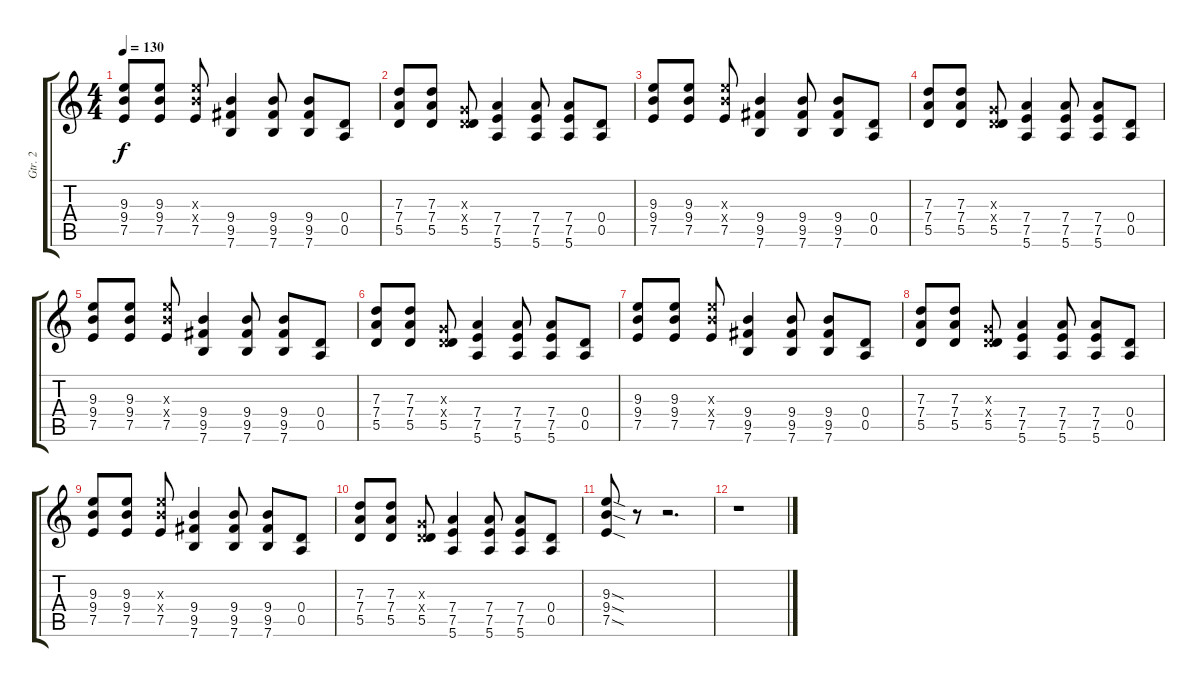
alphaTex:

\track ("Gtr. 2" "Gtr. 2") {instrument distortionguitar}
\staff {score tabs}
\tuning (E4 B3 G3 D3 A2 E2) {hide}
\ts (4 4)
\tempo 130
\clef g2
\ks c
(9.3 9.4 7.5).8{dy f} (9.3 9.4 7.5).8 (9.3{x} 9.4{x} 7.5).8 (9.4 9.5 7.6).4 (9.4 9.5 7.6).8 (9.4 9.5 7.6).8 (0.4 0.5).8 |
(7.3 7.4 5.5).8 (7.3 7.4 5.5).8 (0.3{x} 0.4{x} 5.5).8 (7.4 7.5 5.6).4 (7.4 7.5 5.6).8 (7.4 7.5 5.6).8 (0.4 0.5).8 |
(9.3 9.4 7.5).8 (9.3 9.4 7.5).8 (9.3{x} 9.4{x} 7.5).8 (9.4 9.5 7.6).4 (9.4 9.5 7.6).8 (9.4 9.5 7.6).8 (0.4 0.5).8 |
(7.3 7.4 5.5).8 (7.3 7.4 5.5).8 (0.3{x} 0.4{x} 5.5).8 (7.4 7.5 5.6).4 (7.4 7.5 5.6).8 (7.4 7.5 5.6).8 (0.4 0.5).8 |
(9.3 9.4 7.5).8 (9.3 9.4 7.5).8 (9.3{x} 9.4{x} 7.5).8 (9.4 9.5 7.6).4 (9.4 9.5 7.6).8 (9.4 9.5 7.6).8 (0.4 0.5).8 |
(7.3 7.4 5.5).8 (7.3 7.4 5.5).8 (0.3{x} 0.4{x} 5.5).8 (7.4 7.5 5.6).4 (7.4 7.5 5.6).8 (7.4 7.5 5.6).8 (0.4 0.5).8 |
(9.3 9.4 7.5).8 (9.3 9.4 7.5).8 (9.3{x} 9.4{x} 7.5).8 (9.4 9.5 7.6).4 (9.4 9.5 7.6).8 (9.4 9.5 7.6).8 (0.4 0.5).8 |
(7.3 7.4 5.5).8 (7.3 7.4 5.5).8 (0.3{x} 0.4{x} 5.5).8 (7.4 7.5 5.6).4 (7.4 7.5 5.6).8 (7.4 7.5 5.6).8 (0.4 0.5).8 |
(9.3 9.4 7.5).8 (9.3 9.4 7.5).8 (9.3{x} 9.4{x} 7.5).8 (9.4 9.5 7.6).4 (9.4 9.5 7.6).8 (9.4 9.5 7.6).8 (0.4 0.5).8 |
(7.3 7.4 5.5).8 (7.3 7.4 5.5).8 (0.3{x} 0.4{x} 5.5).8 (7.4 7.5 5.6).4 (7.4 7.5 5.6).8 (7.4 7.5 5.6).8 (0.4 0.5).8 |
(9.3{sod} 9.4{sod} 7.5{sod}).8 r.8 r.2{d} |
r.1
